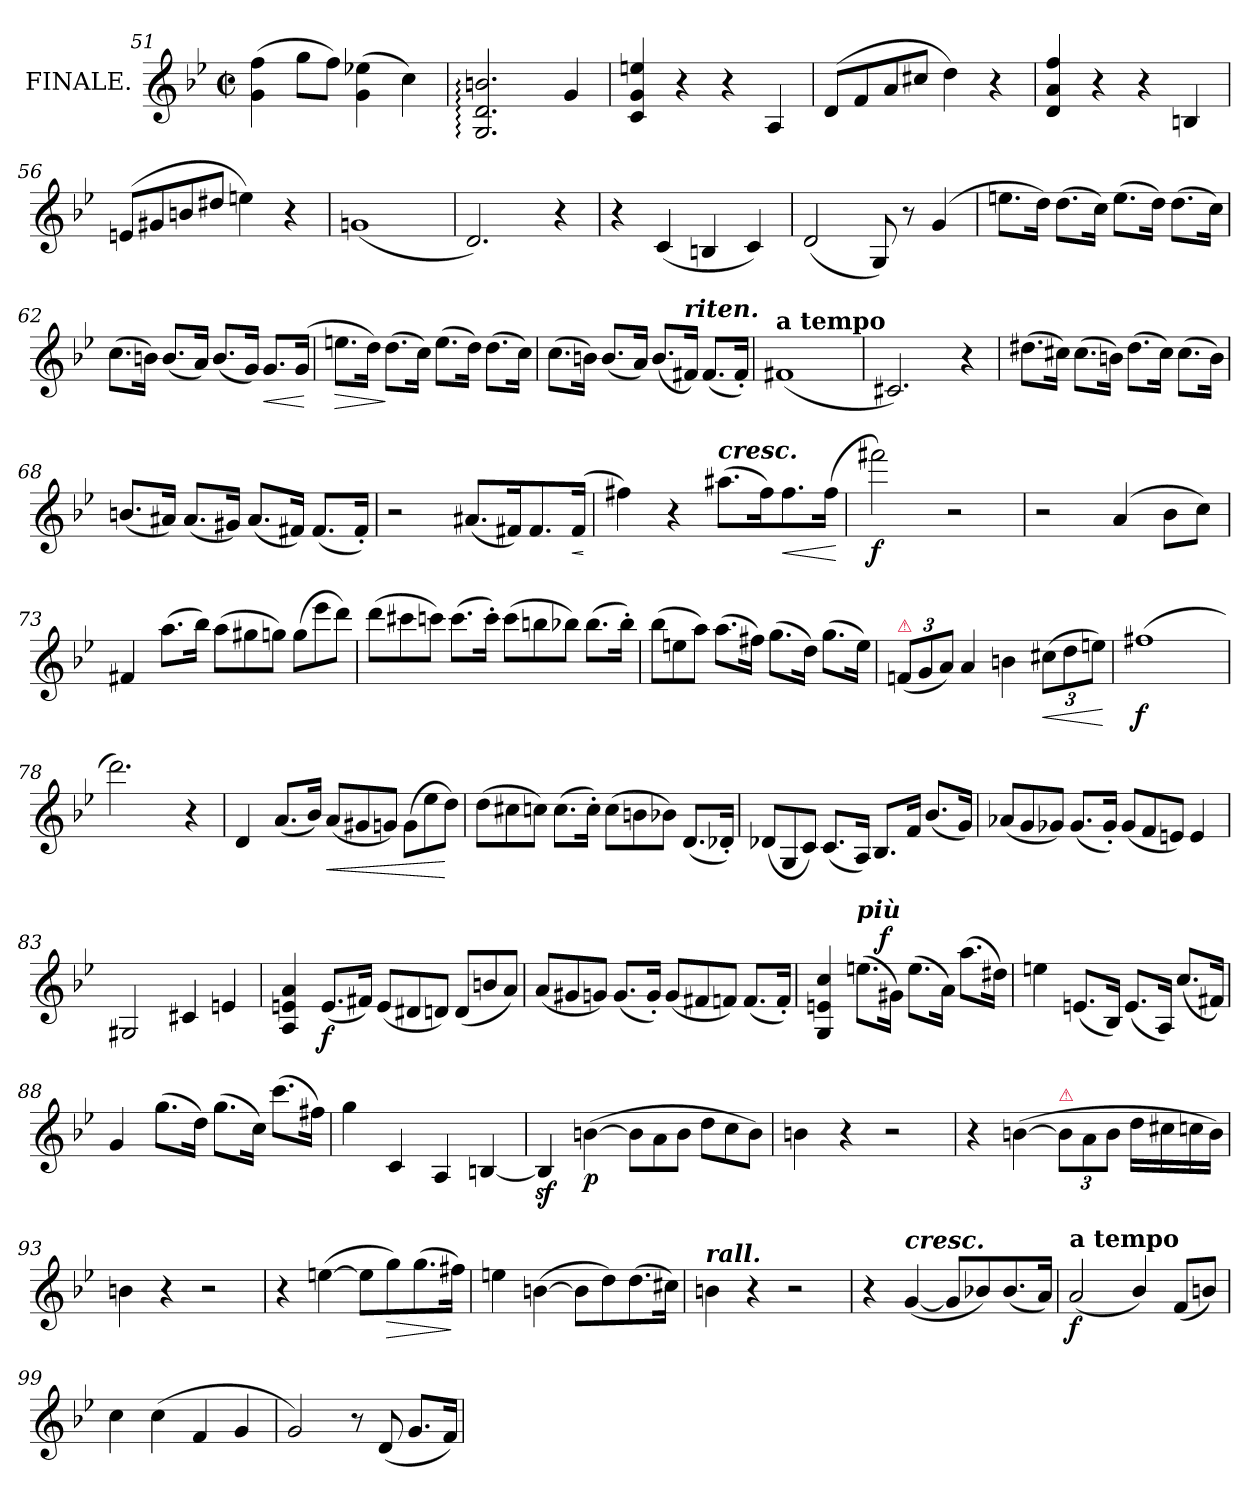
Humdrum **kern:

**kern	**dynam
*part1	*part1
*staff1	*staff1
*I"FINALE.	*
*clefG2	*
*k[b-e-]	*
*M2/2	*
*met(c|)	*
=51	=51
(>4g 4ff	.
8ggL	.
8ffJ)	.
(>4g 4ee-X	.
4cc)	.
=52	=52
2.G: 2.d: 2.bn:	.
4g	.
=53	=53
4c 4g 4een	.
4r	.
4r	.
4A	.
=54	=54
(<8dL	.
8f	.
8a	.
8cc#XJ	.
4dd)	.
4r	.
=55	=55
4d 4a 4ff	.
4r	.
4r	.
4Bn	.
=56	=56
(<8enL	.
8g#X	.
8bn	.
8dd#XJ	.
4een)	.
4r	.
=57	=57
(<1gn	.
=58	=58
2.d)	.
4r	.
=59	=59
4r	.
(<4c	.
4Bn	.
4c)	.
=60	=60
(<2d	.
8G)	.
8r	.
(>4g	.
=61	=61
8.eenL	.
16ddJk)	.
(>8.ddL	.
16ccJk)	.
(>8.eeL	.
16ddJk)	.
(>8.ddL	.
16ccJk)	.
=62	=62
(>8.ccL	.
16bnJk)	.
(<8.bL	.
16aJk)	.
(<8.bL	.
16gJk)	.
!	!LO:HP:b
8.gL	<
(>16gJk	.
.	[
=63	=63
!	!LO:HP:b
8.eenL	>
16ddJk)	.
(>8.ddL	]
16ccJk)	.
(>8.eeL	.
16ddJk)	.
(>8.ddL	.
16ccJk)	.
=64	=64
(>8.ccL	.
16bnJk)	.
(<8.bL	.
16aJk)	.
(<8.bL	.
!LO:TX:a:Bi:t=riten.	!
16f#XJk)	.
(<8.f#L	.
16f#'<Jk)	.
=65	=65
!LO:TX:a:B:t=a tempo	!
(>1f#X	.
=66	=66
2.c#X)	.
4r	.
=67	=67
(>8.dd#XL	.
16cc#XJk)	.
(>8.cc#L	.
16bnJk)	.
(>8.dd#L	.
16cc#Jk)	.
(>8.cc#L	.
16bJk)	.
=68	=68
(<8.bnL	.
16a#XJk)	.
(<8.a#L	.
16g#XJk)	.
(<8.a#L	.
16f#XJk)	.
(<8.f#L	.
16f#'<Jk)	.
=69	=69
2r	.
(<8.a#XL	.
16f#XK)	.
8.f#	.
!	!LO:HP:b
(>16f#Jk	<
.	[
=70	=70
4ff#X)	.
4r	.
!LO:TX:Bi:t=cresc.	!
(>8.aa#XL	.
16ff#K)	.
!	!LO:HP:b
8.ff#	<
(>16ff#Jk	.
.	[
=71	=71
2fff#X)	f
2r	.
=72	=72
2r	.
(>4a	.
8b-L	.
8ccJ)	.
=73	=73
4f#X	.
(>8.aaL	.
16bb-Jk)	.
*Xtuplet	*
(>12aaL	.
12gg#X	.
12ggnJ)	.
(>12ggL	.
12eee-	.
12dddJ)	.
=74	=74
(>12dddL	.
12ccc#X	.
12cccnJ)	.
(>8.cccL	.
16ccc'>Jk)	.
(>12cccL	.
12bbn	.
12bb-XJ)	.
(>8.bb-L	.
16bb-'>Jk)	.
=75	=75
(>12bb-L	.
12een	.
12aaJ)	.
(>8.aaL	.
16ff#XJk)	.
(>8.ggL	.
16ddJk)	.
(>8.ggL	.
16eeJk)	.
=76	=76
*tuplet	*
!LO:TX:a:color=crimson:t=⚠	!
(<12fnL	.
12g	.
12aJ)	.
4a	.
4bn	.
!	!LO:HP:b
(>12cc#XL	<
12dd	.
12eenJ)	.
.	[
=77	=77
(>1ff#X	f
=78	=78
2.ddd)	.
4r	.
=79	=79
4d	.
(<8.aL	.
16b-Jk)	.
*Xtuplet	*
!	!LO:HP:b
(<12aL	<
12g#X	.
12gnJ)	.
(>12gL	.
12ee-	.
12ddJ)	[
=80	=80
(>12ddL	.
12cc#X	.
12ccnJ)	.
(>8.ccL	.
16cc'>Jk)	.
(>12ccL	.
12bn	.
12b-XJ)	.
(<8.dL	.
16d-X'<Jk)	.
=81	=81
(<12d-XL	.
12G	.
12cJ)	.
(<8.cL	.
16AJk)	.
8.B-L	.
16fJk	.
(<8.b-L	.
16gJk)	.
=82	=82
(<12a-XL	.
12g	.
12g-XJ)	.
(<8.g-L	.
16g-'<Jk)	.
(<12g-L	.
12f	.
12enJ)	.
4e	.
=83	=83
2G#X	.
4c#X	.
4en	.
=84	=84
4A 4en 4a	.
(<8.eL	f
16f#XJk)	.
(<12eL	.
12d#X	.
12dnJ)	.
(<12dL	.
12bn	.
12aJ)	.
=85	=85
(<12aL	.
12g#X	.
12gnJ)	.
(<8.gL	.
16g'<Jk)	.
(<12gL	.
12f#X	.
12fnJ)	.
(<8.fL	.
16f'<Jk)	.
=86	=86
4G 4en 4cc	.
!LO:TX:a:Bi:t=più	!
(>8.eenL	.
!	!LO:DY:a:rj
16g#XJk)	f
(>8.eeL	.
16aJk)	.
(>8.aaL	.
16dd#XJk)	.
=87	=87
4een	.
(<8.enL	.
16B-Jk)	.
(<8.eL	.
16AJk)	.
(<8.ccL	.
16f#XJk)	.
=88	=88
4g	.
(>8.ggL	.
16ddJk)	.
(>8.ggL	.
16ccJk)	.
(>8.cccL	.
16ff#XJk)	.
=89	=89
4gg	.
4c	.
4A	.
[4Bn	.
=90	=90
4Bz>]	.
(>[4bn	p
12b\L]	.
12a	.
12bJ	.
12ddL	.
12cc	.
12bJ)	.
=91	=91
4bn	.
4r	.
2r	.
=92	=92
4r	.
(>[4bn	.
*tuplet	*
!LO:TX:a:color=crimson:t=⚠	!
12b\L]	.
12a	.
12bJ	.
16ddLL	.
16cc#X	.
16ccn	.
16bJJ)	.
=93	=93
4bn	.
4r	.
2r	.
=94	=94
4r	.
(>[4een	.
8eeL]	.
!	!LO:HP:b
8gg)	>
(>8.gg	.
16ff#XJk)	]
=95	=95
4een	.
(>[4bn	.
8bL]	.
8dd)	.
(>8.dd	.
16cc#XJk)	.
=96	=96
!LO:TX:a:Bi:t=rall.	!
4bn	.
4r	.
2r	.
=97	=97
4r	.
!LO:TX:Bi:t=cresc.	!
(<[4g	.
8gL]	.
8b-X)	.
(<8.b-	.
16aJk)	.
=98	=98
!LO:TX:a:B:t=a tempo	!
(<2a	f
4b-/)	.
(<8fL	.
8bnJ)	.
=99	=99
4cc	.
(>4cc	.
4f	.
4g	.
=100	=100
2g)	.
8r	.
(<8d	.
8.gL	.
16fJk)	.
=	=
*-	*-
